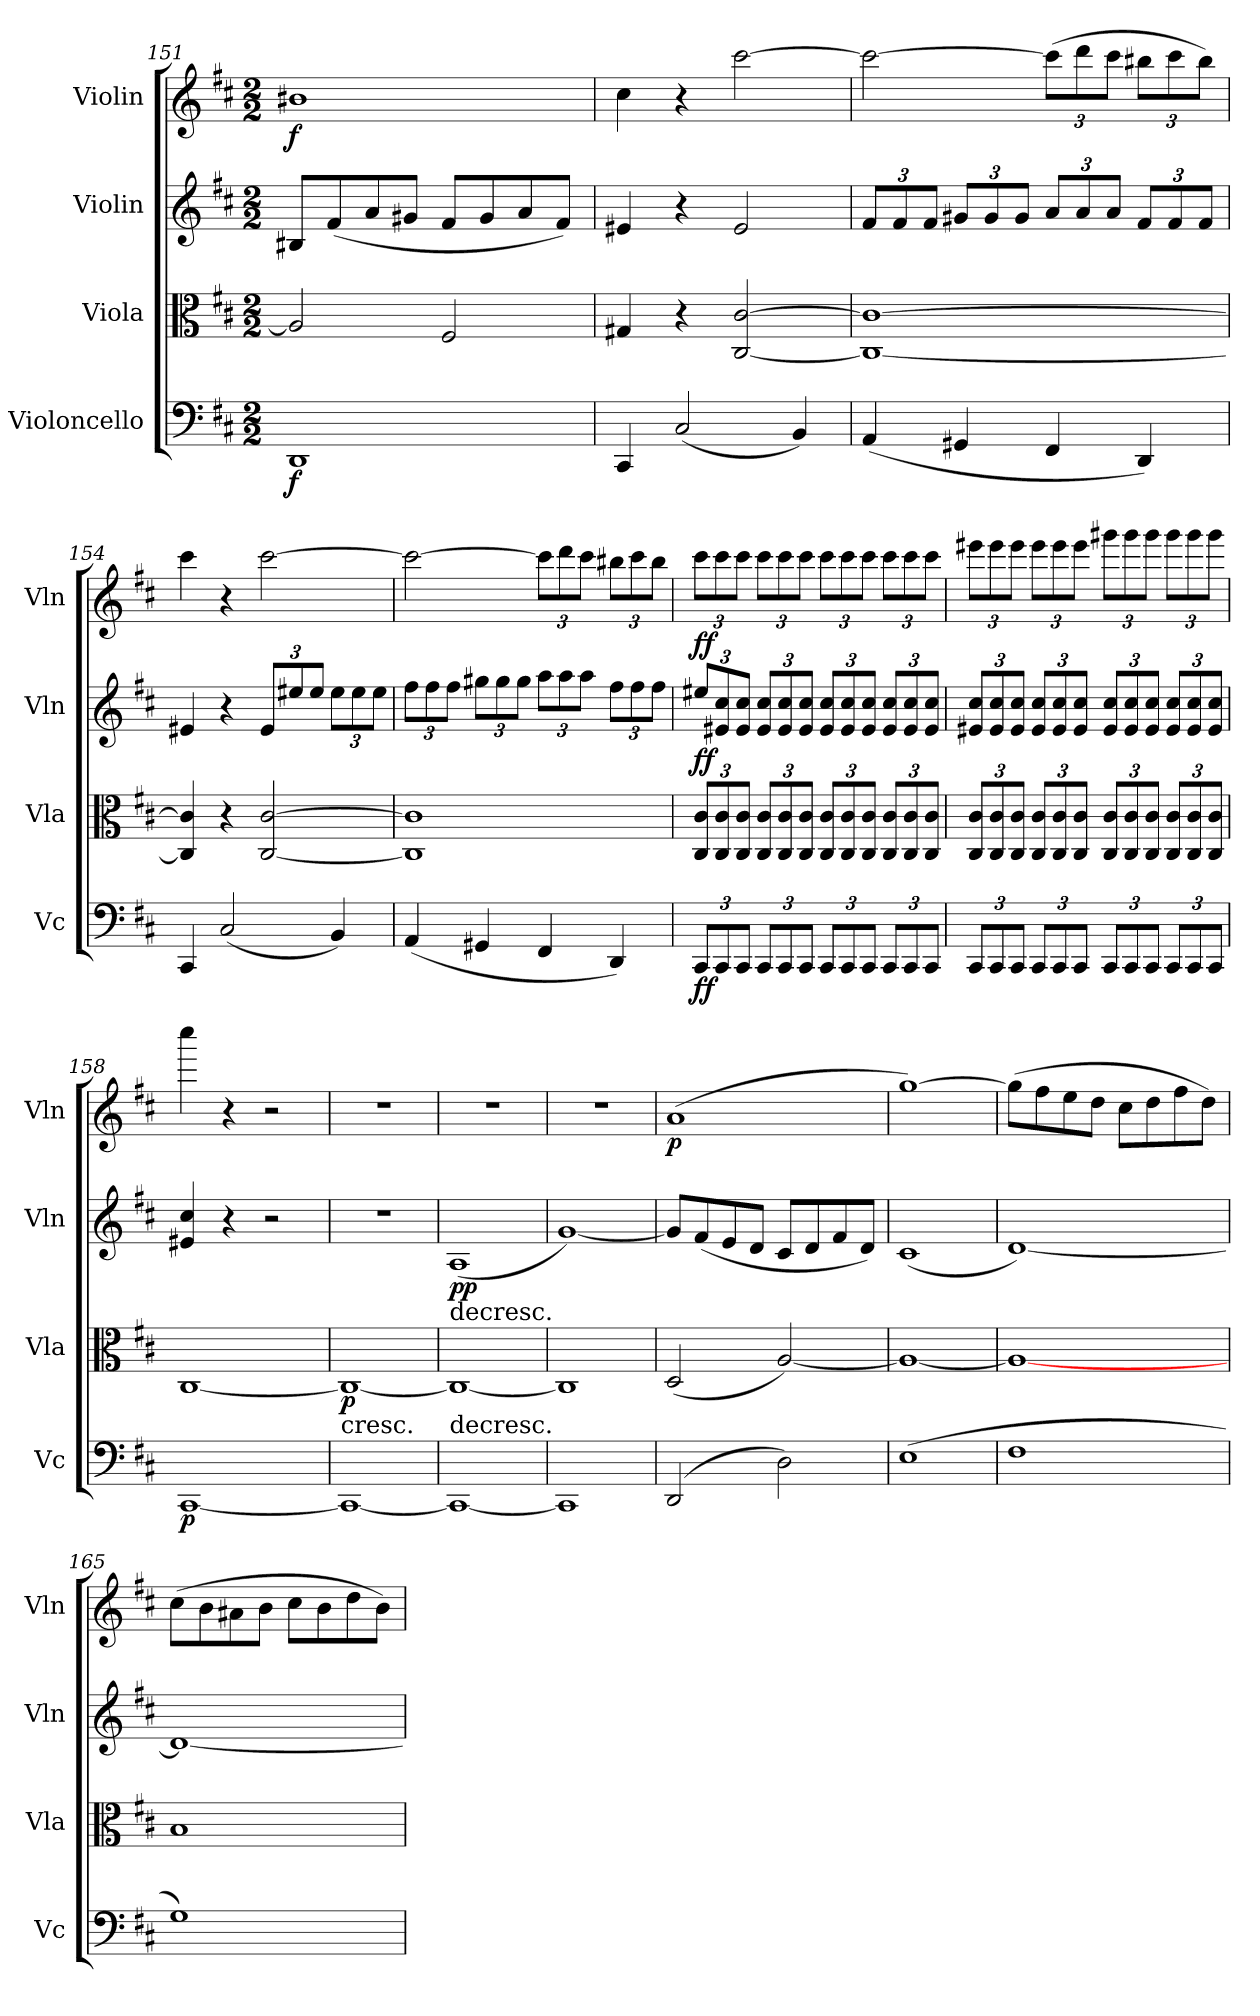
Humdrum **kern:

**kern	**dynam	**kern	**dynam	**kern	**dynam	**kern	**dynam
*part4	*part4	*part3	*part3	*part2	*part2	*part1	*part1
*staff4	*staff4	*staff3	*staff3	*staff2	*staff2	*staff1	*staff1
*I"Violoncello	*	*I"Viola	*	*I"Violin	*	*I"Violin	*
*I'Vc	*	*I'Vla	*	*I'Vln	*	*I'Vln	*
*clefF4	*	*clefC3	*	*clefG2	*	*clefG2	*
*k[f#c#]	*	*k[f#c#]	*	*k[f#c#]	*	*k[f#c#]	*
*M2/2	*	*M2/2	*	*M2/2	*	*M2/2	*
=151	=151	=151	=151	=151	=151	=151	=151
1DD	f	2A/]	.	8B#X/L	.	1b#X	f
.	.	.	.	(8f#/	.	.	.
.	.	.	.	8a/	.	.	.
.	.	.	.	8g#X/J	.	.	.
.	.	2F#/	.	8f#/L	.	.	.
.	.	.	.	8g#/	.	.	.
.	.	.	.	8a/	.	.	.
.	.	.	.	8f#/J)	.	.	.
=152	=152	=152	=152	=152	=152	=152	=152
4CC#/	.	4G#X/	.	4e#X/	.	4cc#\	.
(2C#/	.	4r	.	4r	.	4r	.
.	.	[2C#/ [2c#/	.	2e#/	.	[2ccc#\	.
4BB/)	.	.	.	.	.	.	.
=153	=153	=153	=153	=153	=153	=153	=153
(4AA/	.	1C#_ 1c#_	.	12f#/L	.	2ccc#\_	.
.	.	.	.	12f#/	.	.	.
.	.	.	.	12f#/J	.	.	.
4GG#X/	.	.	.	12g#X/L	.	.	.
.	.	.	.	12g#/	.	.	.
.	.	.	.	12g#/J	.	.	.
4FF#/	.	.	.	12a/L	.	(12ccc#\L]	.
.	.	.	.	12a/	.	12ddd\	.
.	.	.	.	12a/J	.	12ccc#\J	.
4DD/)	.	.	.	12f#/L	.	12bb#X\L	.
.	.	.	.	12f#/	.	12ccc#\	.
.	.	.	.	12f#/J	.	12bb#\J)	.
=154	=154	=154	=154	=154	=154	=154	=154
4CC#/	.	4C#]/ 4c#]/	.	4e#X/	.	4ccc#\	.
(2C#/	.	4r	.	4r	.	4r	.
.	.	[2C#/ [2c#/	.	12e#/L	.	[2ccc#\	.
.	.	.	.	12ee#X/	.	.	.
.	.	.	.	12ee#/J	.	.	.
4BB/)	.	.	.	12ee#\L	.	.	.
.	.	.	.	12ee#\	.	.	.
.	.	.	.	12ee#\J	.	.	.
=155	=155	=155	=155	=155	=155	=155	=155
(4AA/	.	1C#] 1c#]	.	12ff#\L	.	2ccc#\_	.
.	.	.	.	12ff#\	.	.	.
.	.	.	.	12ff#\J	.	.	.
4GG#X/	.	.	.	12gg#X\L	.	.	.
.	.	.	.	12gg#\	.	.	.
.	.	.	.	12gg#\J	.	.	.
4FF#/	.	.	.	12aa\L	.	12ccc#\L]	.
.	.	.	.	12aa\	.	12ddd\	.
.	.	.	.	12aa\J	.	12ccc#\J	.
4DD/)	.	.	.	12ff#\L	.	12bb#X\L	.
.	.	.	.	12ff#\	.	12ccc#\	.
.	.	.	.	12ff#\J	.	12bb#\J	.
=156	=156	=156	=156	=156	=156	=156	=156
12CC#/L	ff	12C#/ 12c#/L	.	12ee#X/L	ff	12ccc#\L	ff
12CC#/	.	12C#/ 12c#/	.	12e#X/ 12cc#/	.	12ccc#\	.
12CC#/J	.	12C#/ 12c#/J	.	12e#/ 12cc#/J	.	12ccc#\J	.
12CC#/L	.	12C#/ 12c#/L	.	12e#/ 12cc#/L	.	12ccc#\L	.
12CC#/	.	12C#/ 12c#/	.	12e#/ 12cc#/	.	12ccc#\	.
12CC#/J	.	12C#/ 12c#/J	.	12e#/ 12cc#/J	.	12ccc#\J	.
12CC#/L	.	12C#/ 12c#/L	.	12e#/ 12cc#/L	.	12ccc#\L	.
12CC#/	.	12C#/ 12c#/	.	12e#/ 12cc#/	.	12ccc#\	.
12CC#/J	.	12C#/ 12c#/J	.	12e#/ 12cc#/J	.	12ccc#\J	.
12CC#/L	.	12C#/ 12c#/L	.	12e#/ 12cc#/L	.	12ccc#\L	.
12CC#/	.	12C#/ 12c#/	.	12e#/ 12cc#/	.	12ccc#\	.
12CC#/J	.	12C#/ 12c#/J	.	12e#/ 12cc#/J	.	12ccc#\J	.
=157	=157	=157	=157	=157	=157	=157	=157
12CC#/L	.	12C#/ 12c#/L	.	12e#X/ 12cc#/L	.	12eee#X\L	.
12CC#/	.	12C#/ 12c#/	.	12e#/ 12cc#/	.	12eee#\	.
12CC#/J	.	12C#/ 12c#/J	.	12e#/ 12cc#/J	.	12eee#\J	.
12CC#/L	.	12C#/ 12c#/L	.	12e#/ 12cc#/L	.	12eee#\L	.
12CC#/	.	12C#/ 12c#/	.	12e#/ 12cc#/	.	12eee#\	.
12CC#/J	.	12C#/ 12c#/J	.	12e#/ 12cc#/J	.	12eee#\J	.
12CC#/L	.	12C#/ 12c#/L	.	12e#/ 12cc#/L	.	12ggg#X\L	.
12CC#/	.	12C#/ 12c#/	.	12e#/ 12cc#/	.	12ggg#\	.
12CC#/J	.	12C#/ 12c#/J	.	12e#/ 12cc#/J	.	12ggg#\J	.
12CC#/L	.	12C#/ 12c#/L	.	12e#/ 12cc#/L	.	12ggg#\L	.
12CC#/	.	12C#/ 12c#/	.	12e#/ 12cc#/	.	12ggg#\	.
12CC#/J	.	12C#/ 12c#/J	.	12e#/ 12cc#/J	.	12ggg#\J	.
=158	=158	=158	=158	=158	=158	=158	=158
[1CC#	p	[1C#	.	4e#X/ 4cc#/	.	4cccc#\	.
.	.	.	.	4r	.	4r	.
.	.	.	.	2r	.	2r	.
=159	=159	=159	=159	=159	=159	=159	=159
!LO:TX:t=cresc.	!	!	!	!	!	!	!
1CC#_	.	1C#_	p	1r	.	1r	.
=160	=160	=160	=160	=160	=160	=160	=160
!	!	!LO:TX:t=decresc.	!	!	!	!	!
!LO:TX:t=decresc.	!	!	!	!	!	!	!
1CC#_	.	1C#_	.	(1A	pp	1r	.
=161	=161	=161	=161	=161	=161	=161	=161
1CC#]	.	1C#]	.	[1g)	.	1r	.
=162	=162	=162	=162	=162	=162	=162	=162
(2DD/	.	(2D/	.	8g/L]	.	(1a	p
.	.	.	.	(8f#/	.	.	.
.	.	.	.	8e/	.	.	.
.	.	.	.	8d/J	.	.	.
2D\)	.	[2A/)	.	8c#/L	.	.	.
.	.	.	.	8d/	.	.	.
.	.	.	.	8f#/	.	.	.
.	.	.	.	8d/J)	.	.	.
=163	=163	=163	=163	=163	=163	=163	=163
(1E	.	1A_	.	(1c#	.	[1gg)	.
=164	=164	=164	=164	=164	=164	=164	=164
1F#	.	1A_	.	[1d)	.	(8gg\L]	.
.	.	.	.	.	.	8ff#\	.
.	.	.	.	.	.	8ee\	.
.	.	.	.	.	.	8dd\J	.
.	.	.	.	.	.	8cc#\L	.
.	.	.	.	.	.	8dd\	.
.	.	.	.	.	.	8ff#\	.
.	.	.	.	.	.	8dd\J)	.
=165	=165	=165	=165	=165	=165	=165	=165
1G)	.	1B	.	1d_	.	(8cc#\L	.
.	.	.	.	.	.	8b\	.
.	.	.	.	.	.	8a#X\	.
.	.	.	.	.	.	8b\J	.
.	.	.	.	.	.	8cc#\L	.
.	.	.	.	.	.	8b\	.
.	.	.	.	.	.	8dd\	.
.	.	.	.	.	.	8b\J)	.
=	=	=	=	=	=	=	=
*-	*-	*-	*-	*-	*-	*-	*-
